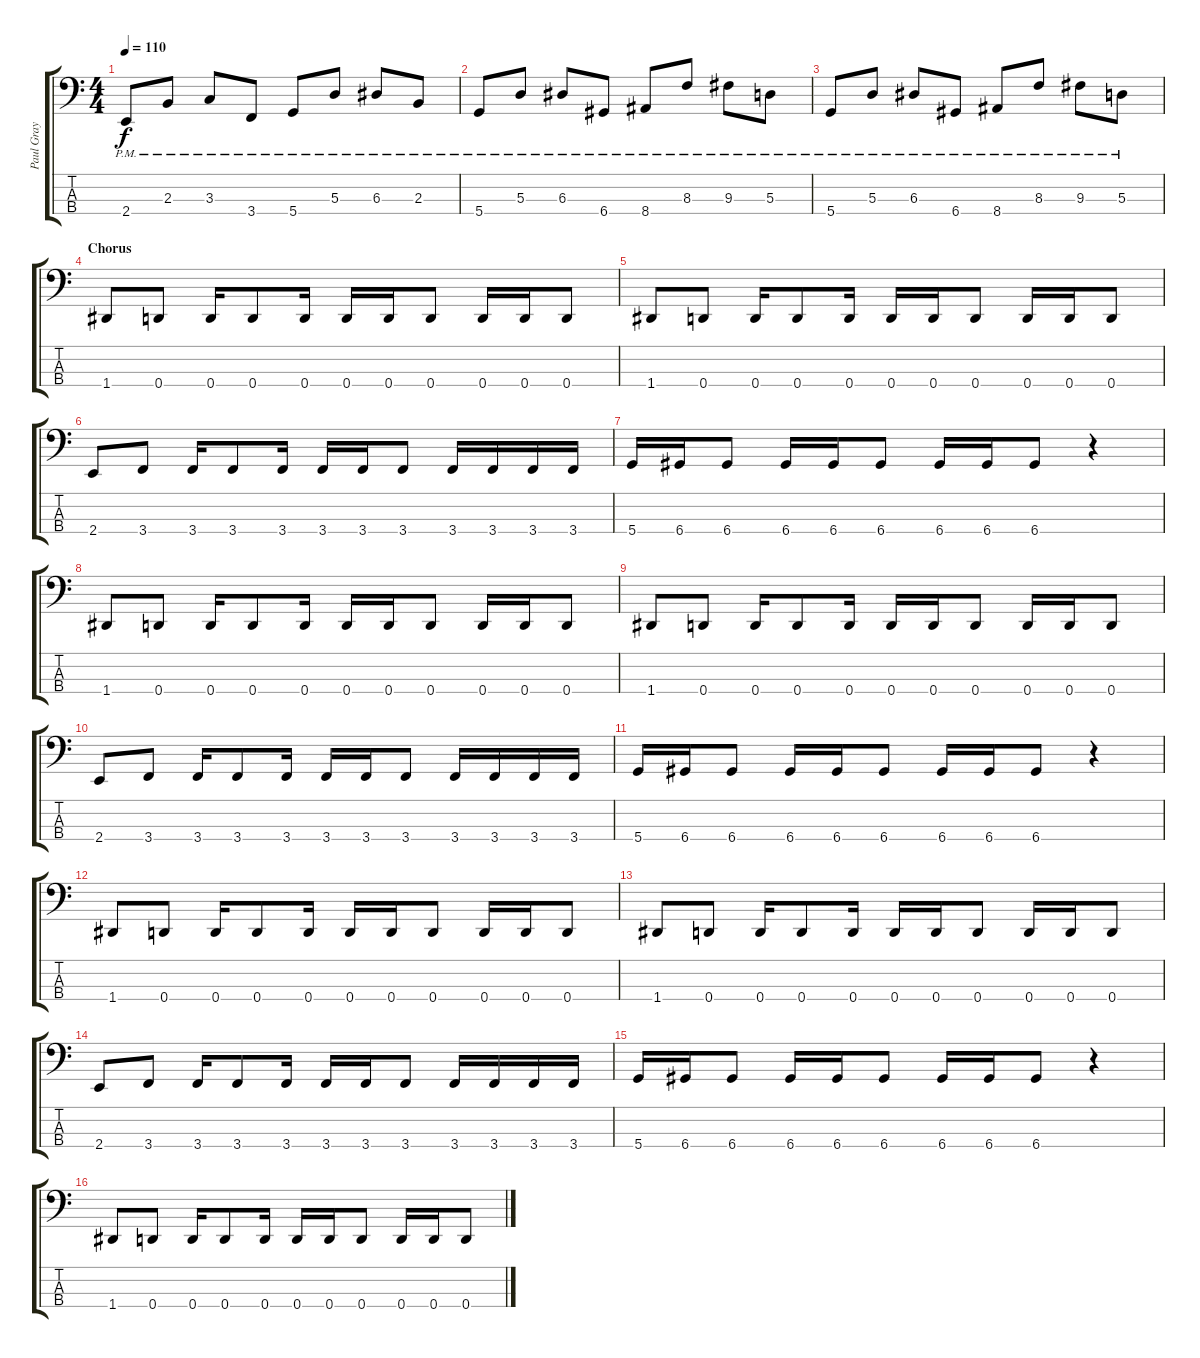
\track ("Paul Gray" "Paul Gray") {instrument electricbasspick}
\staff {score tabs}
\tuning (G2 D2 A1 D1) {hide}
\ts (4 4)
\tempo 110
\clef f4
\ks c
2.4{pm}.8{dy f} 2.3{pm}.8 3.3{pm}.8 3.4{pm}.8 5.4{pm}.8 5.3{pm}.8 6.3{pm}.8 2.3{pm}.8 |
5.4{pm}.8 5.3{pm}.8 6.3{pm}.8 6.4{pm}.8 8.4{pm}.8 8.3{pm}.8 9.3{pm}.8 5.3{pm}.8 |
5.4{pm}.8 5.3{pm}.8 6.3{pm}.8 6.4{pm}.8 8.4{pm}.8 8.3{pm}.8 9.3{pm}.8 5.3{pm}.8 |
\section ("" "Chorus")
1.4.8 0.4.8 0.4.16 0.4.8 0.4.16 0.4.16 0.4.16 0.4.8 0.4.16 0.4.16 0.4.8 |
1.4.8 0.4.8 0.4.16 0.4.8 0.4.16 0.4.16 0.4.16 0.4.8 0.4.16 0.4.16 0.4.8 |
2.4.8 3.4.8 3.4.16 3.4.8 3.4.16 3.4.16 3.4.16 3.4.8 3.4.16 3.4.16 3.4.16 3.4.16 |
5.4.16 6.4.16 6.4.8 6.4.16 6.4.16 6.4.8 6.4.16 6.4.16 6.4.8 r.4 |
1.4.8 0.4.8 0.4.16 0.4.8 0.4.16 0.4.16 0.4.16 0.4.8 0.4.16 0.4.16 0.4.8 |
1.4.8 0.4.8 0.4.16 0.4.8 0.4.16 0.4.16 0.4.16 0.4.8 0.4.16 0.4.16 0.4.8 |
2.4.8 3.4.8 3.4.16 3.4.8 3.4.16 3.4.16 3.4.16 3.4.8 3.4.16 3.4.16 3.4.16 3.4.16 |
5.4.16 6.4.16 6.4.8 6.4.16 6.4.16 6.4.8 6.4.16 6.4.16 6.4.8 r.4 |
1.4.8 0.4.8 0.4.16 0.4.8 0.4.16 0.4.16 0.4.16 0.4.8 0.4.16 0.4.16 0.4.8 |
1.4.8 0.4.8 0.4.16 0.4.8 0.4.16 0.4.16 0.4.16 0.4.8 0.4.16 0.4.16 0.4.8 |
2.4.8 3.4.8 3.4.16 3.4.8 3.4.16 3.4.16 3.4.16 3.4.8 3.4.16 3.4.16 3.4.16 3.4.16 |
5.4.16 6.4.16 6.4.8 6.4.16 6.4.16 6.4.8 6.4.16 6.4.16 6.4.8 r.4 |
1.4.8 0.4.8 0.4.16 0.4.8 0.4.16 0.4.16 0.4.16 0.4.8 0.4.16 0.4.16 0.4.8
